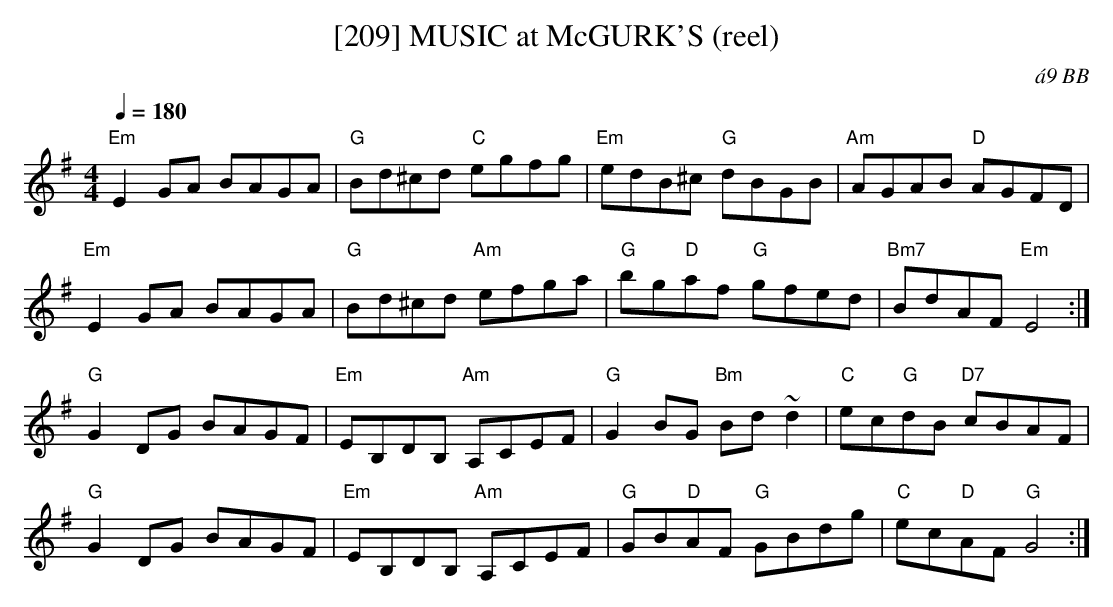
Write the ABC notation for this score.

X:1
T:[209] MUSIC at McGURK'S (reel)
C:\'a9 BB
Q:1/4=180
M:4/4
L:1/8
K:G
"Em"E2 GA BAGA|"G"Bd^cd "C"egfg|"Em"edB^c "G"dBGB|"Am"AGAB "D"AGFD|
"Em"E2 GA BAGA|"G"Bd^cd "Am"efga|"G"bg"D"af "G"gfed|"Bm7"BdAF "Em"E4 :|
"G"G2 DG BAGF|"Em"EB,DB, "Am"A,CEF|"G"G2 BG "Bm"Bd~d2|"C"ec"G"dB "D7"cBAF|
"G"G2 DG BAGF|"Em"EB,DB, "Am"A,CEF|"G"GB"D"AF "G"GBdg|"C"ec"D"AF "G"G4 :|
